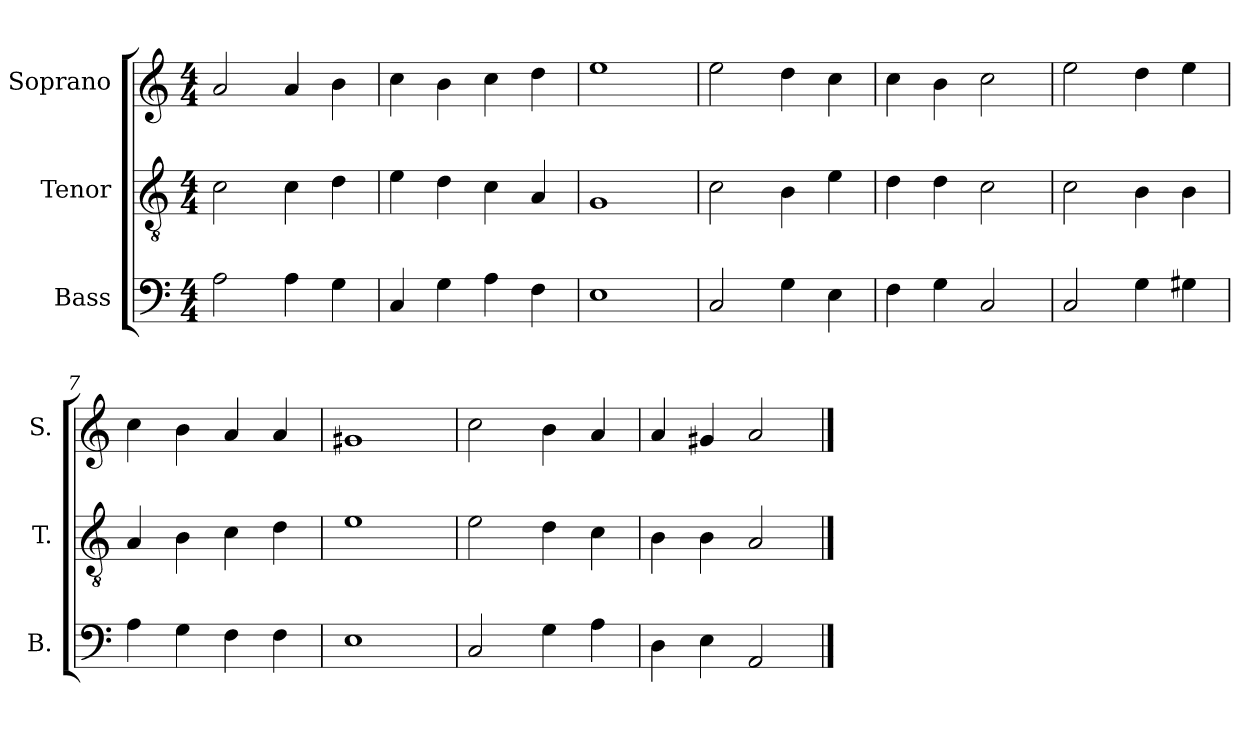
**kern	**kern	**kern
*part3	*part2	*part1
*staff3	*staff2	*staff1
*I"Bass	*I"Tenor	*I"Soprano
*I'B.	*I'T.	*I'S.
*clefF4	*clefGv2	*clefG2
*k[]	*k[]	*k[]
*C:	*C:	*C:
*M4/4	*M4/4	*M4/4
=1	=1	=1
2A\	2c\	2a/
4A\	4c\	4a/
4G\	4d\	4b\
=2	=2	=2
4C/	4e\	4cc\
4G\	4d\	4b\
4A\	4c\	4cc\
4F\	4A/	4dd\
=3	=3	=3
1E	1G	1ee
=4	=4	=4
2C/	2c\	2ee\
4G\	4B\	4dd\
4E\	4e\	4cc\
=5	=5	=5
4F\	4d\	4cc\
4G\	4d\	4b\
2C/	2c\	2cc\
=6	=6	=6
2C/	2c\	2ee\
4G\	4B\	4dd\
4G#X\	4B\	4ee\
=7	=7	=7
4A\	4A/	4cc\
4G\	4B\	4b\
4F\	4c\	4a/
4F\	4d\	4a/
=8	=8	=8
1E	1e	1g#X
=9	=9	=9
2C/	2e\	2cc\
4G\	4d\	4b\
4A\	4c\	4a/
=10	=10	=10
4D\	4B\	4a/
4E\	4B\	4g#X/
2AA/	2A/	2a/
==	==	==
*-	*-	*-
